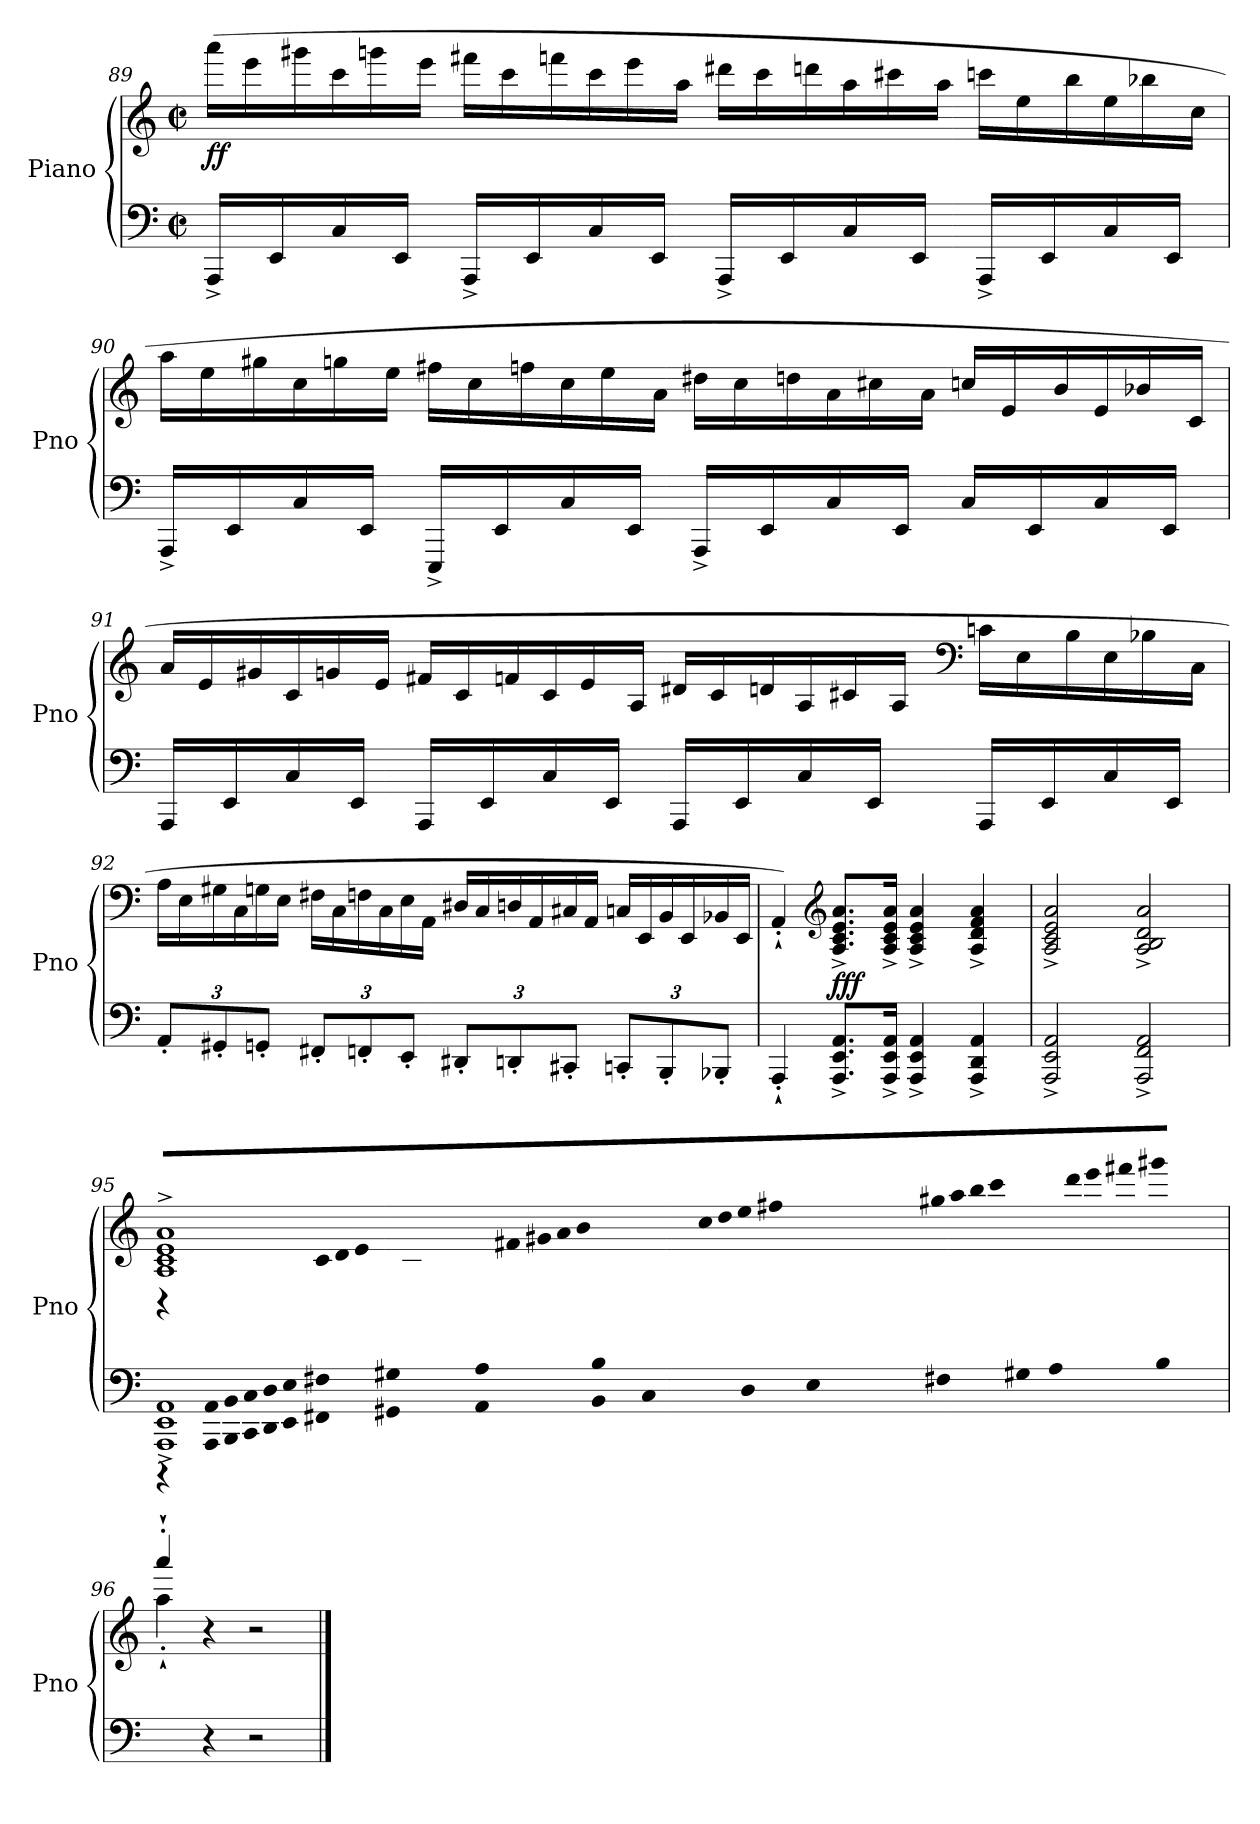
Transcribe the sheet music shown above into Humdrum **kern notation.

**kern	**kern	**dynam
*part1	*part1	*part1
*staff2	*staff1	*staff1/2
*I"Piano	*	*
*I'Pno	*	*
!!LO:LB:g=z
*clefF4	*clefG2	*
*k[]	*k[]	*
*M4/4	*M4/4	*
*met(c|)	*met(c|)	*
*	*Xtuplet	*
=89	=89	=89
!	!	!LO:DY:b
16AAA^/LL	(>24aaa\LL	ff
.	24eee\	.
16EE/	.	.
.	24ggg#X\	.
16C/	24ccc\	.
.	24gggn\	.
16EE/JJ	.	.
.	24eee\JJ	.
16AAA^/LL	24fff#X\LL	.
.	24ccc\	.
16EE/	.	.
.	24fffn\	.
16C/	24ccc\	.
.	24eee\	.
16EE/JJ	.	.
.	24aa\JJ	.
16AAA^/LL	24ddd#X\LL	.
.	24ccc\	.
16EE/	.	.
.	24dddn\	.
16C/	24aa\	.
.	24ccc#X\	.
16EE/JJ	.	.
.	24aa\JJ	.
16AAA^/LL	24cccn\LL	.
.	24ee\	.
16EE/	.	.
.	24bb\	.
16C/	24ee\	.
.	24bb-X\	.
16EE/JJ	.	.
.	24cc\JJ	.
!!LO:PB:g=z
=90	=90	=90
16AAA^/LL	24aa\LL	.
.	24ee\	.
16EE/	.	.
.	24gg#X\	.
16C/	24cc\	.
.	24ggn\	.
16EE/JJ	.	.
.	24ee\JJ	.
16EEE^/LL	24ff#X\LL	.
.	24cc\	.
16EE/	.	.
.	24ffn\	.
16C/	24cc\	.
.	24ee\	.
16EE/JJ	.	.
.	24a\JJ	.
16AAA^/LL	24dd#X\LL	.
.	24cc\	.
16EE/	.	.
.	24ddn\	.
16C/	24a\	.
.	24cc#X\	.
16EE/JJ	.	.
.	24a\JJ	.
!	!	!LO:DY:b
16C/LL	24ccn/LL	other-dynamics
.	24e/	.
16EE/	.	.
.	24b/	.
16C/	24e/	.
.	24b-X/	.
16EE/JJ	.	.
.	24c/JJ	.
!!LO:LB:g=z
=91	=91	=91
16AAA/LL	24a/LL	.
.	24e/	.
16EE/	.	.
.	24g#X/	.
16C/	24c/	.
.	24gn/	.
16EE/JJ	.	.
.	24e/JJ	.
16AAA/LL	24f#X/LL	.
.	24c/	.
16EE/	.	.
.	24fn/	.
16C/	24c/	.
.	24e/	.
16EE/JJ	.	.
.	24A/JJ	.
16AAA/LL	24d#X/LL	.
.	24c/	.
16EE/	.	.
.	24dn/	.
16C/	24A/	.
.	24c#X/	.
16EE/JJ	.	.
.	24A/JJ	.
*	*clefF4	*
16AAA/LL	24cn\LL	.
.	24E\	.
16EE/	.	.
.	24B\	.
16C/	24E\	.
.	24B-X\	.
16EE/JJ	.	.
.	24C\JJ	.
!!LO:LB:g=z
=92	=92	=92
*Xbrackettup	*	*
!	!	!LO:DY:b=2
!	!	!LO:DY:n=1:b
12AA'/L	24A\LL	other-dynamics ff
.	24E\	.
12GG#X'/	24G#X\	.
.	24C\	.
12GGn'/J	24Gn\	.
.	24E\JJ	.
12FF#X'/L	24F#X\LL	.
.	24C\	.
12FFn'/	24Fn\	.
.	24C\	.
12EE'/J	24E\	.
.	24AA\JJ	.
12DD#X'/L	24D#X/LL	.
.	24C/	.
12DDn'/	24Dn/	.
.	24AA/	.
12CC#X'/J	24C#X/	.
.	24AA/JJ	.
12CCn'/L	24Cn/LL	.
.	24EE/	.
12BBB'/	24BB/	.
.	24EE/	.
12BBB-X'/J	24BB-X/	.
.	24EE/JJ	.
!!LO:LB:g=z
=93	=93	=93
4AAA'`/	4AA'`/)	.
*	*clefG2	*
!	!	!LO:DY:b
8.AAA/^ 8.EE/^ 8.AA/^L	8.A/^ 8.c/^ 8.e/^ 8.a/^L	fff
16AAA/^ 16EE/^ 16AA/^Jk	16A/^ 16c/^ 16e/^ 16a/^Jk	.
4AAA/^ 4EE/^ 4AA/^	4A/^ 4c/^ 4e/^ 4a/^	.
4AAA/^ 4DD/^ 4AA/^	4A/^ 4d/^ 4f/^ 4a/^	.
=94	=94	=94
2AAA/^ 2EE/^ 2AA/^	2A/^ 2c/^ 2e/^ 2a/^	.
2AAA/^ 2FF/^ 2AA/^	2A/^ 2B/^ 2d/^ 2a/^	.
=95	=95	=95
*^	*^	*
*	*^	*	*^	*
4ryy	1AAA^ 1EE^ 1AA^	4r	1A^ 1c^ 1e^ 1a^	4r	96%65ryy	.
*Xtuplet	*	*	*	*	*	*
!LO:N:vis=8	!	!LO:N:vis=8	!	!	!	!
(>640%17AA/L	.	(<640%17AAA\L	.	1920%461ryy	.	.
!LO:N:vis=8	!	!LO:N:vis=8	!	!	!	!
640%17BB/	.	640%17BBB\	.	.	.	.
!LO:N:vis=8	!	!LO:N:vis=8	!	!	!	!
640%17C/	.	640%17CC\	.	.	.	.
!LO:N:vis=8	!	!LO:N:vis=8	!	!	!	!
640%17D/	.	640%17DD\	.	.	.	.
1920ryy	.	1920ryy	.	.	.	.
!LO:N:vis=8	!	!LO:N:vis=8	!	!	!	!
640%17E/	.	640%17EE\	.	.	.	.
!LO:N:vis=8	!	!LO:N:vis=8	!	!	!	!
640%17F#X/	.	640%17FF#X\	.	.	.	.
!LO:N:vis=8	!	!LO:N:vis=8	!	!	!	!
640%17G#X/	.	640%17GG#X\	.	.	.	.
!LO:N:vis=8	!	!LO:N:vis=8	!	!	!	!
640%17A/	.	640%17AA\	.	.	.	.
1920ryy	.	1920ryy	.	.	.	.
!LO:N:vis=8	!	!LO:N:vis=8	!	!	!	!
640%17B/	.	640%17BB\	.	.	.	.
!	!	!LO:N:vis=8	!	!LO:N:vis=8	!	!
1920%979ryy	.	640%17C\	.	640%17c/	.	.
!	!	!LO:N:vis=8	!	!LO:N:vis=8	!	!
.	.	640%17D\	.	640%17d/	.	.
!	!	!LO:N:vis=8	!	!LO:N:vis=8	!	!
.	.	640%17E\	.	640%17e/	.	.
.	.	1920ryy	.	1920ryy	.	.
!	!	!LO:N:vis=8	!	!LO:N:vis=8	!	!
.	.	640%17F#X\	.	640%17f#X/	.	.
!	!	!LO:N:vis=8	!	!LO:N:vis=8	!	!
.	.	640%17G#X\	.	640%17g#X/	.	.
!	!	!LO:N:vis=8	!	!LO:N:vis=8	!	!
.	.	640%17A\	.	640%17a/	.	.
!	!	!LO:N:vis=8	!	!LO:N:vis=8	!	!
.	.	640%17B\	.	640%17b/	.	.
.	.	640%207ryy	.	1920ryy	.	.
!	!	!	!	!LO:N:vis=8	!LO:N:vis=8	!
.	.	.	.	640%17cc/	640%17c\	.
!	!	!	!	!LO:N:vis=8	!LO:N:vis=8	!
.	.	.	.	640%17dd/	640%17d\	.
!	!	!	!	!LO:N:vis=8	!LO:N:vis=8	!
.	.	.	.	640%17ee/	640%17e\	.
!	!	!	!	!LO:N:vis=8	!LO:N:vis=8	!
.	.	.	.	640%17ff#X/	640%17f#X\	.
.	.	.	.	1920ryy	1920ryy	.
!	!	!	!	!LO:N:vis=8	!LO:N:vis=8	!
.	.	.	.	640%17gg#X/	640%17g#X\	.
!	!	!	!	!LO:N:vis=8	!LO:N:vis=8	!
.	.	.	.	640%17aa/	640%17a\	.
!	!	!	!	!LO:N:vis=8	!LO:N:vis=8	!
.	.	.	.	640%17bb/	640%17b\	.
!	!	!	!	!LO:N:vis=8	!LO:N:vis=8	!
.	.	.	.	640%17ccc/	640%17cc\	.
.	.	.	.	1920ryy	1920ryy	.
!	!	!	!	!LO:N:vis=8	!LO:N:vis=8	!
.	.	.	.	640%17ddd/	640%17dd\	.
!	!	!	!	!LO:N:vis=8	!LO:N:vis=8	!
.	.	.	.	640%17eee/	640%17ee\	.
!	!	!	!	!LO:N:vis=8	!LO:N:vis=8	!
.	.	.	.	640%17fff#X/	640%17ff#X\	.
!	!	!	!	!LO:N:vis=8	!LO:N:vis=8	!
.	.	.	.	640%17ggg#X/J	640%17gg#X\J	.
.	.	.	.	320ryy	320ryy	.
*v	*v	*v	*	*	*	*
*	*	*v	*v	*
=96	=96	=96	=96
4ryy	4aaa'`/)	4aa'`\)	.
4r	4r	2.ryy	.
2r	2r	.	.
*	*v	*v	*
==	==	==
*-	*-	*-
